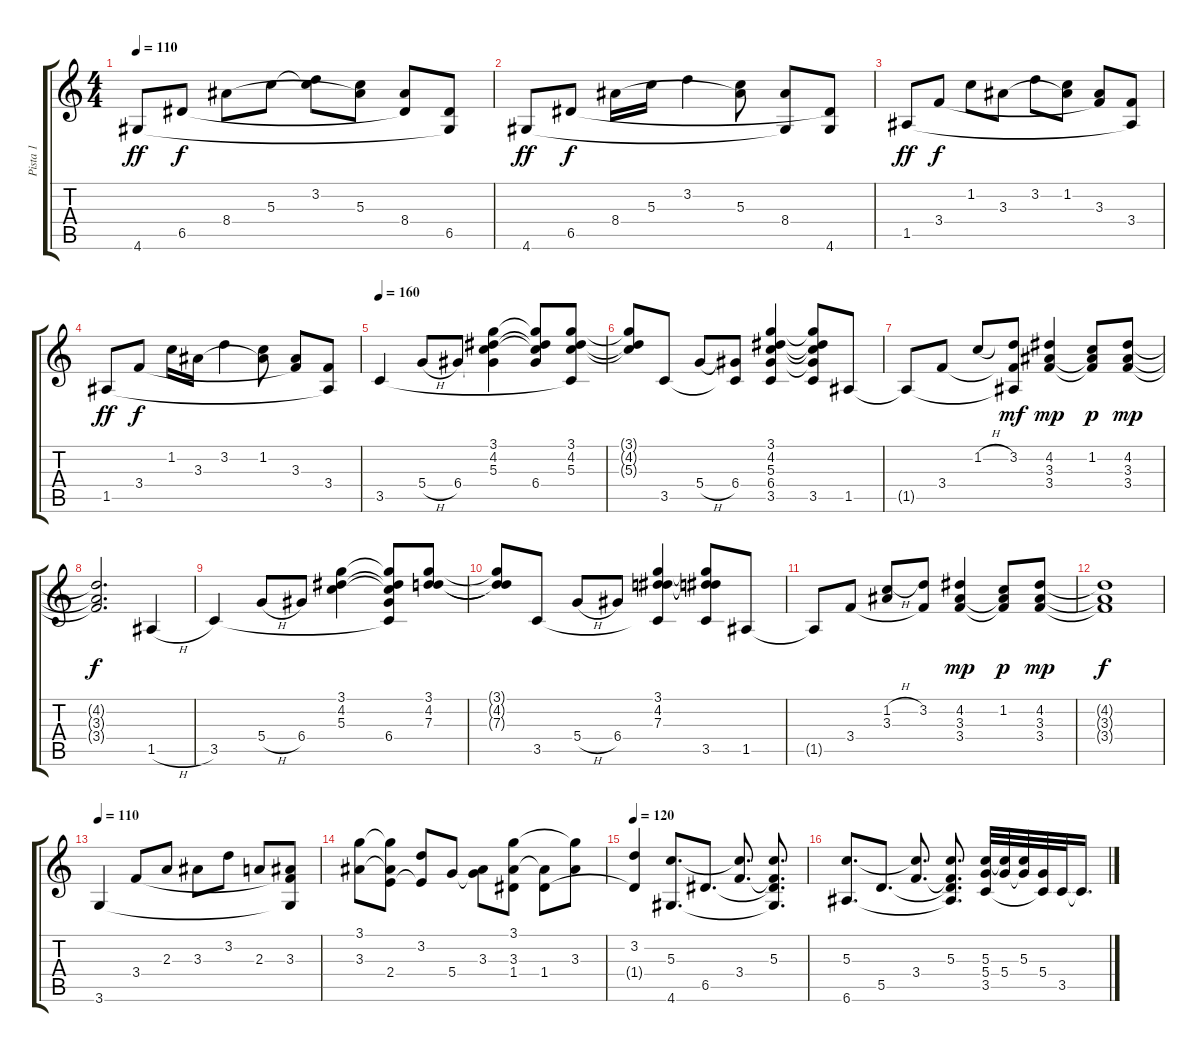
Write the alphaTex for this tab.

\track ("Pista 1" "Pista 1") {instrument acousticguitarnylon}
\staff {score tabs}
\tuning (E4 B3 G3 D3 A2 E2) {hide}
\ts (4 4)
\tempo 110
\clef g2
\ks c
4.6.8{dy ff} 6.5.8{dy f} 8.4.8 5.3.8 (3.2 5.3{t}).8 (5.3 8.4{t}).8 (8.4 6.5{t}).8 (6.5 4.6{t}).8 |
4.6.8{dy ff} 6.5.8{dy f} 8.4.16 5.3.16 3.2.4 (5.3 8.4{t}).8 (8.4 4.6{t}).8 (6.5{t} 4.6).8 |
1.5.8{dy ff} 3.4.8{dy f} 1.2.8 3.3.8 3.2.8 (1.2 3.3{t}).8 (3.3 3.4{t}).8 (3.4 1.5{t}).8 |
1.5.8{dy ff} 3.4.8{dy f} 1.2.16 3.3.16 3.2.4 (1.2 3.3{t}).8 (3.3 3.4{t}).8 (3.4 1.5{t}).8 |
\tempo 160
3.5.4 5.4{h}.8 6.4.8 (3.1 4.2 5.3 6.4{t}).4 (3.1{t} 4.2{t} 5.3{t} 6.4).8 (3.1 4.2 5.3 3.5{t}).8 |
(3.1{t} 4.2{t} 5.3{t}).8 3.5.8 5.4{h}.8 (6.4 3.5{t}).8 (3.1 4.2 5.3 6.4 3.5).4 (3.1{t} 4.2{t} 5.3{t} 6.4{t} 3.5).8 1.5.8 |
1.5{t}.8 3.4.8 1.2{h}.8 (3.2 3.4{t} 1.5{t}).8{dy mf} (4.2 3.3 3.4).4{dy mp} (1.2 3.3{t} 3.4{t}).8{dy p} (4.2 3.3 3.4).8{dy mp} |
(4.2{t} 3.3{t} 3.4{t}).2{d dy f} 1.5{h}.4 |
3.5.4 5.4{h}.8 6.4.8 (3.1 4.2 5.3).4 (3.1{t} 4.2{t} 5.3{t} 6.4 3.5{t}).8 (3.1 4.2 7.3).8 |
(3.1{t} 4.2{t} 7.3{t}).8 3.5.8 5.4{h}.8 6.4.8 (3.1 4.2 7.3 3.5{t}).4 (3.1{t} 4.2{t} 7.3{t} 3.5).8 1.5.8 |
1.5{t}.8 3.4.8 (1.2{h} 3.3).8 (3.2 3.4{t}).8 (4.2 3.3 3.4).4{dy mp} (1.2 3.3{t} 3.4{t}).8{dy p} (4.2 3.3 3.4).8{dy mp} |
(4.2{t} 3.3{t} 3.4{t}).1{dy f} |
\tempo 110
3.6.4 3.4.8 2.3.8 3.3.8 3.2.8 2.3.8 (3.3 3.4{t} 3.6{t}).8 |
(3.1 3.3).8 (3.1{t} 3.3{t} 2.4).8 (3.2 2.4{t}).8 5.4.8 (3.3 5.4{t}).8 (3.1 3.3 1.4).8 (3.3{t} 1.4).8 (3.1{t} 3.3).8 |
\tempo 120
(3.2 1.4{t}).4 (5.3 4.6).8{d} 6.5.8{d} (5.3{t} 3.4).8{d} (5.3 3.4{t} 6.5{t} 4.6{t}).8{d} |
(5.3 6.6).8{d} 5.5.8{d} (5.3{t} 3.4).8{d} (5.3 3.4{t} 5.5{t} 6.6{t}).8{d} (5.3 5.4 3.5).32 (5.3{t} 5.4).32 (5.3 5.4{t}).32 (5.4 3.5{t}).32 3.5.32 3.5{t}.16{d}
